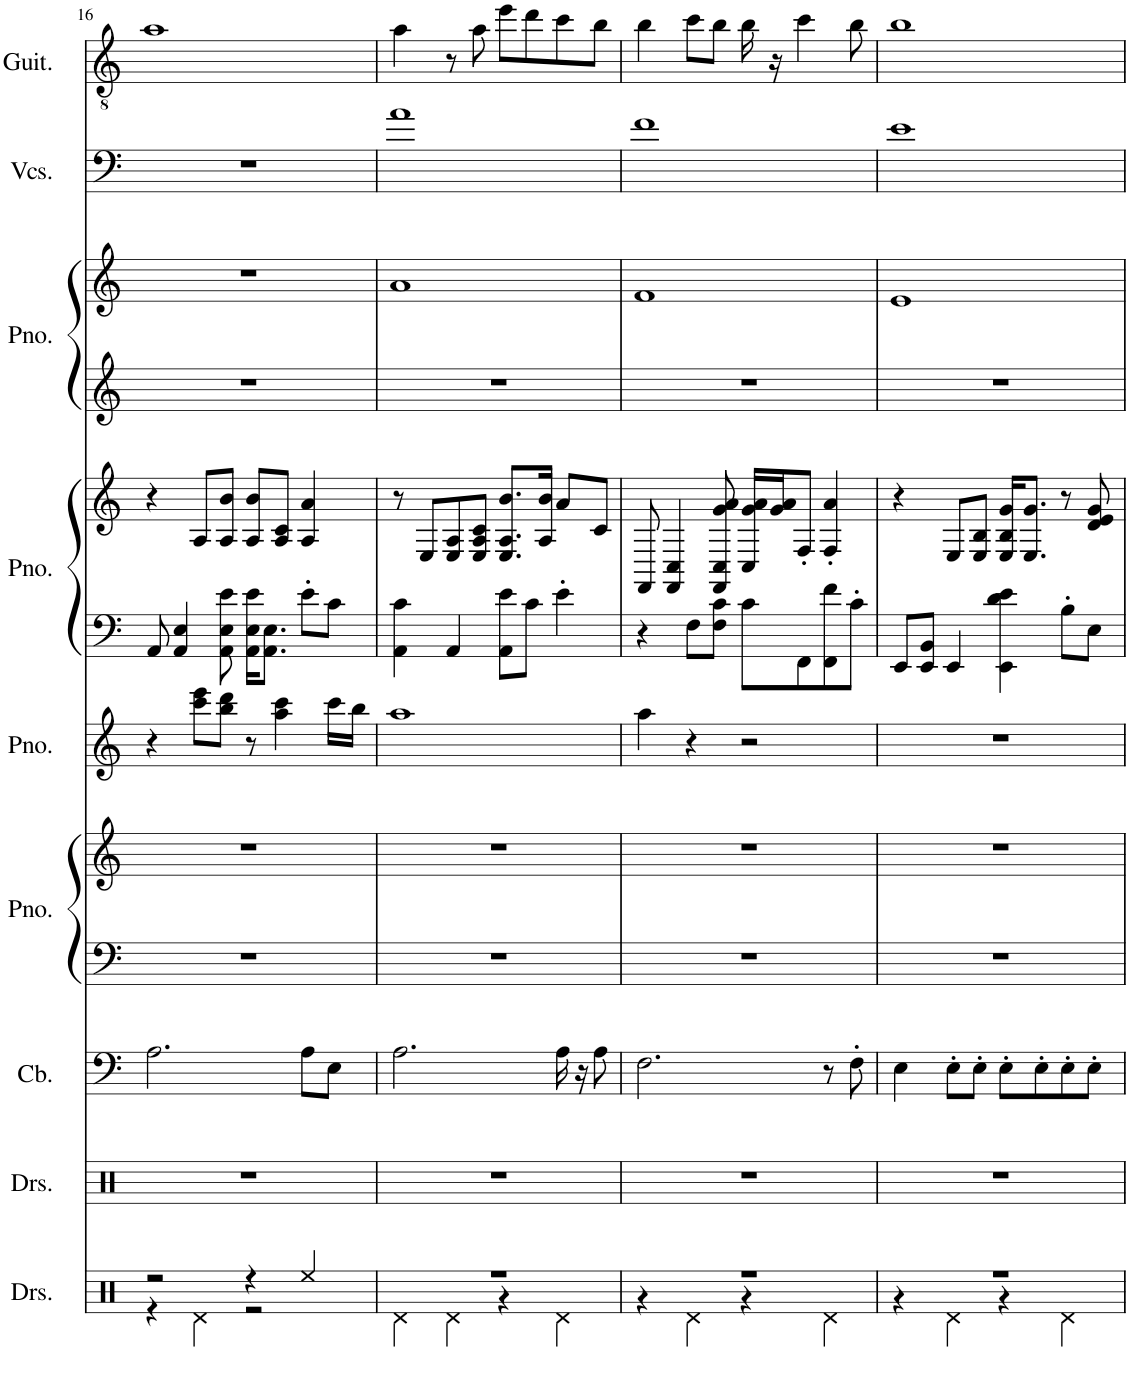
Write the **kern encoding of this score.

**kern	**kern	**kern	**kern	**kern	**kern	**kern	**kern	**kern	**kern	**kern	**kern
*part9	*part8	*part7	*part6	*part6	*part5	*part4	*part4	*part3	*part3	*part2	*part1
*staff12	*staff11	*staff10	*staff9	*staff8	*staff7	*staff6	*staff5	*staff4	*staff3	*staff2	*staff1
*I"Drumset	*I"Drumset	*I"Contrabass	*I"Piano	*	*I"Piano	*I"Piano	*	*I"Piano	*	*I"Violoncellos	*I"Classical Guitar
*I'Drs.	*I'Drs.	*I'Cb.	*I'Pno.	*	*I'Pno.	*I'Pno.	*	*I'Pno.	*	*I'Vcs.	*I'Guit.
!!LO:PB:g=z
*clefX	*clefX	*clefF4	*clefF4	*clefG2	*clefG2	*clefF4	*clefG2	*clefG2	*clefG2	*clefF4	*clefGv2
*	*	*Trd7c12	*	*	*	*	*	*	*	*	*
*k[]	*k[]	*k[]	*k[]	*k[]	*k[]	*k[]	*k[]	*k[]	*k[]	*k[]	*k[]
*M4/4	*M4/4	*M4/4	*M4/4	*M4/4	*M4/4	*M4/4	*M4/4	*M4/4	*M4/4	*M4/4	*M4/4
=16	=16	=16	=16	=16	=16	=16	=16	=16	=16	=16	=16
*^	*	*	*	*	*	*	*	*	*	*	*
2r	4r	1r	2.A\	1r	1r	4r	8AA/	4r	1r	1r	1r	1a
.	.	.	.	.	.	.	4AA/ 4E/	.	.	.	.	.
.	4Rd\	.	.	.	.	8ccc\ 8eee\L	.	8A/L	.	.	.	.
.	.	.	.	.	.	8bb\ 8ddd\J	8AA\ 8E\ 8e\	8A/ 8b/J	.	.	.	.
4r	2r	.	.	.	.	8r	16AA\ 16E\ 16e\KL	8A/ 8b/L	.	.	.	.
.	.	.	.	.	.	.	8.AA\ 8.E\J	.	.	.	.	.
.	.	.	.	.	.	4aa\ 4ccc\	.	8A/ 8c/J	.	.	.	.
4Ree/	.	.	8A\L	.	.	.	8e'\L	4A/ 4a/	.	.	.	.
.	.	.	8E\J	.	.	16ccc\LL	8c\J	.	.	.	.	.
.	.	.	.	.	.	16bb\JJ	.	.	.	.	.	.
=17	=17	=17	=17	=17	=17	=17	=17	=17	=17	=17	=17	=17
1r	4Rd\	1r	2.A\	1r	1r	1aa	4AA\ 4c\	8r	1r	1a	1a	4a\
.	.	.	.	.	.	.	.	8E/L	.	.	.	.
.	4Rd\	.	.	.	.	.	4AA/	8E/ 8A/	.	.	.	8r
.	.	.	.	.	.	.	.	8E/ 8A/ 8c/J	.	.	.	8a\
.	4r	.	.	.	.	.	8AA\ 8e\L	8.E/ 8.A/ 8.b/L	.	.	.	8ee\L
.	.	.	.	.	.	.	8c\J	.	.	.	.	8dd\
.	.	.	.	.	.	.	.	16A/ 16b/Jk	.	.	.	.
.	4Rd\	.	16A\	.	.	.	4e'\	8a/L	.	.	.	8cc\
.	.	.	16r	.	.	.	.	.	.	.	.	.
.	.	.	8A\	.	.	.	.	8c/J	.	.	.	8b\J
=18	=18	=18	=18	=18	=18	=18	=18	=18	=18	=18	=18	=18
1r	4r	1r	2.F\	1r	1r	4aa\	4r	8FF/	1r	1f	1f	4b\
.	.	.	.	.	.	.	.	4FF/ 4C/	.	.	.	.
.	4Rd\	.	.	.	.	4r	8F\L	.	.	.	.	8cc\L
.	.	.	.	.	.	.	8F\ 8c\J	8FF/ 8C/ 8g/ 8a/	.	.	.	8b\J
.	4r	.	.	.	.	2r	8c\L	16C/ 16g/ 16a/LL	.	.	.	16b\
.	.	.	.	.	.	.	.	16g/ 16a/J	.	.	.	16r
.	.	.	.	.	.	.	8FF\	8F'/J	.	.	.	4cc\
.	4Rd\	.	8r	.	.	.	8FF\ 8f\	4F/' 4a/'	.	.	.	.
.	.	.	8F'\	.	.	.	8c'\J	.	.	.	.	8b\
=19	=19	=19	=19	=19	=19	=19	=19	=19	=19	=19	=19	=19
1r	4r	1r	4E\	1r	1r	1r	8EE/L	4r	1r	1e	1e	1b
.	.	.	.	.	.	.	8EE/ 8BB/J	.	.	.	.	.
.	4Rd\	.	8E'\L	.	.	.	4EE/	8E/L	.	.	.	.
.	.	.	8E'\J	.	.	.	.	8E/ 8B/J	.	.	.	.
.	4r	.	8E'\L	.	.	.	4EE\ 4d\ 4e\	16E/ 16B/ 16g/KL	.	.	.	.
.	.	.	.	.	.	.	.	8.E/ 8.g/J	.	.	.	.
.	.	.	8E'\	.	.	.	.	.	.	.	.	.
.	4Rd\	.	8E'\	.	.	.	8B'\L	8r	.	.	.	.
.	.	.	8E'\J	.	.	.	8E\J	8d/ 8e/ 8g/	.	.	.	.
*v	*v	*	*	*	*	*	*	*	*	*	*	*
=	=	=	=	=	=	=	=	=	=	=	=
*-	*-	*-	*-	*-	*-	*-	*-	*-	*-	*-	*-
